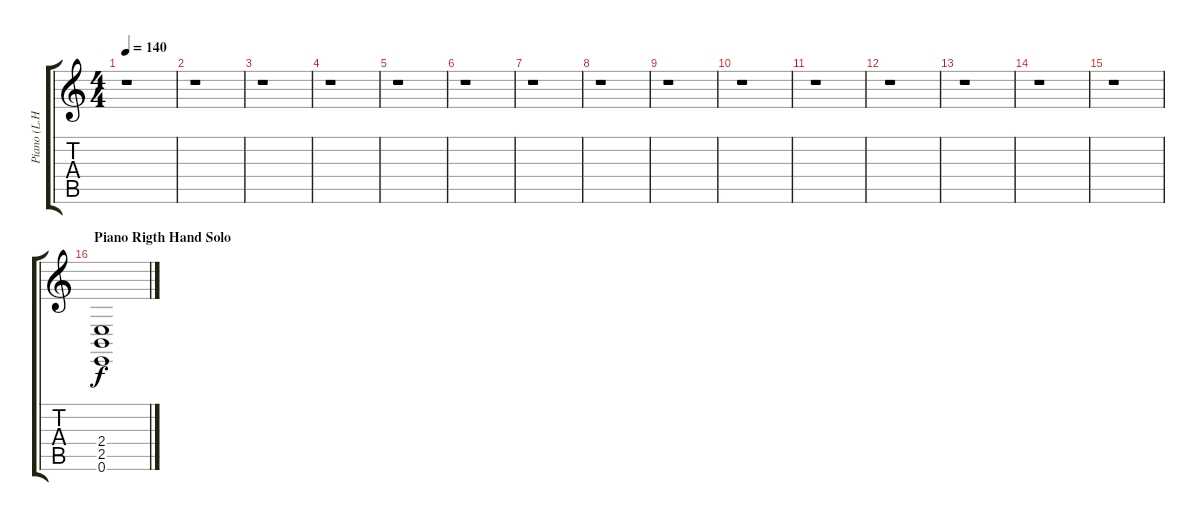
\track ("Piano (L.Hand)" "Piano (L.H") {instrument acousticgrandpiano}
\staff {score tabs}
\tuning (E4 B3 G3 D3 A2 E2) {hide}
\ts (4 4)
\tempo 140
\clef g2
\ks c
r.1{dy f} |
r.1 |
r.1 |
r.1 |
r.1 |
r.1 |
r.1 |
r.1 |
r.1 |
r.1 |
r.1 |
r.1 |
r.1 |
r.1 |
r.1 |
\section ("" "Piano Rigth Hand Solo")
(2.4 2.5 0.6).1
